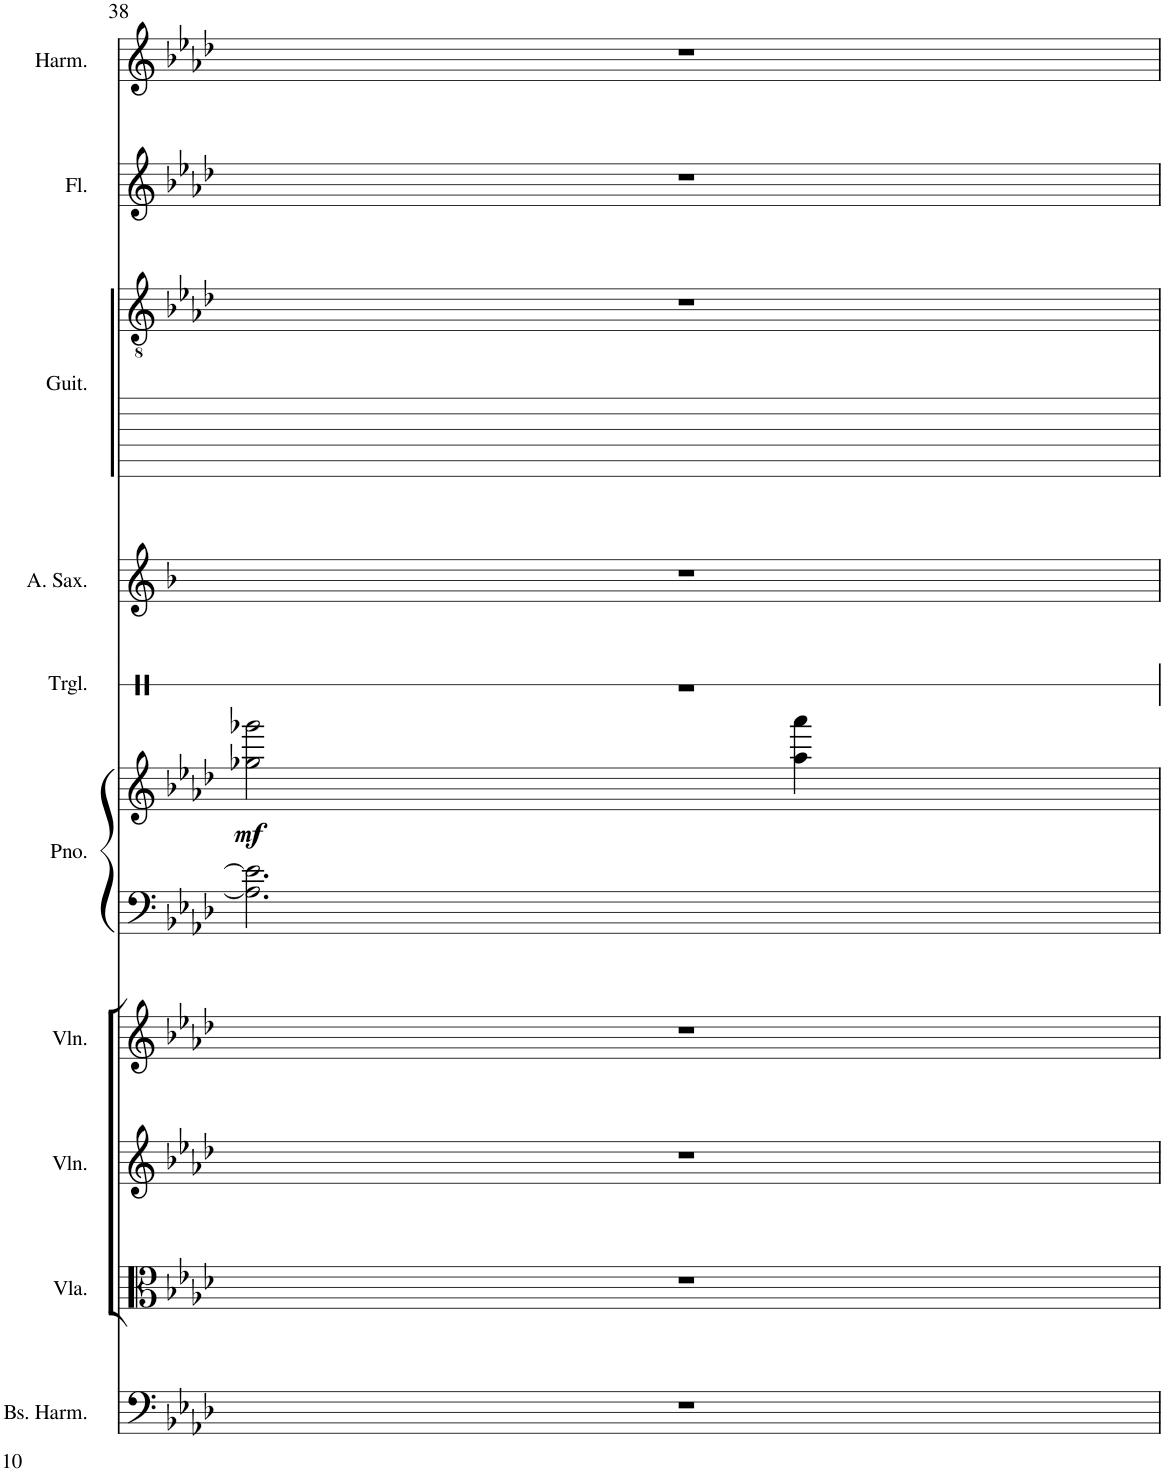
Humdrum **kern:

**kern	**kern	**kern	**kern	**kern	**kern	**dynam	**kern	**kern	**kern	**kern	**kern	**kern
*part10	*part9	*part8	*part7	*part6	*part6	*part6	*part5	*part4	*part3	*part3	*part2	*part1
*staff12	*staff11	*staff10	*staff9	*staff8	*staff7	*staff7/8	*staff6	*staff5	*staff4	*staff3	*staff2	*staff1
*I"Bass Harmonica	*I"Viola	*I"Violin	*I"Violin	*I"Piano	*	*	*I"Triangle	*I"Alto Saxophone	*I"Guitar	*	*I"Flute	*I"Harmonica
*I'Bs. Harm.	*I'Vla.	*I'Vln.	*I'Vln.	*I'Pno.	*	*	*I'Trgl.	*I'A. Sax.	*I'Guit.	*	*I'Fl.	*I'Harm.
!!LO:PB:g=z
*clefF4	*clefC3	*clefG2	*clefG2	*clefF4	*clefG2	*	*clefX	*clefG2	*	*clefGv2	*clefG2	*clefG2
*	*	*	*	*	*	*	*	*Trd5c9	*	*	*	*
*k[b-e-a-d-]	*k[b-e-a-d-]	*k[b-e-a-d-]	*k[b-e-a-d-]	*k[b-e-a-d-]	*k[b-e-a-d-]	*	*k[b-e-a-d-]	*k[b-]	*k[b-e-a-d-]	*k[b-e-a-d-]	*k[b-e-a-d-]	*k[b-e-a-d-]
*M3/4	*M3/4	*M3/4	*M3/4	*M3/4	*M3/4	*	*M3/4	*M3/4	*M3/4	*M3/4	*M3/4	*M3/4
=38	=38	=38	=38	=38	=38	=38	=38	=38	=38	=38	=38	=38
!	!	!	!	!	!	!LO:DY:b	!	!	!	!	!	!
2.r	2.r	2.r	2.r	2.An\] 2.en\]	2gg-X\ 2ggg-X\	mf	2.r	2.r	2.r	2.r	2.r	2.r
.	.	.	.	.	4aa-\ 4aaa-\	.	.	.	.	.	.	.
=	=	=	=	=	=	=	=	=	=	=	=	=
*-	*-	*-	*-	*-	*-	*-	*-	*-	*-	*-	*-	*-
